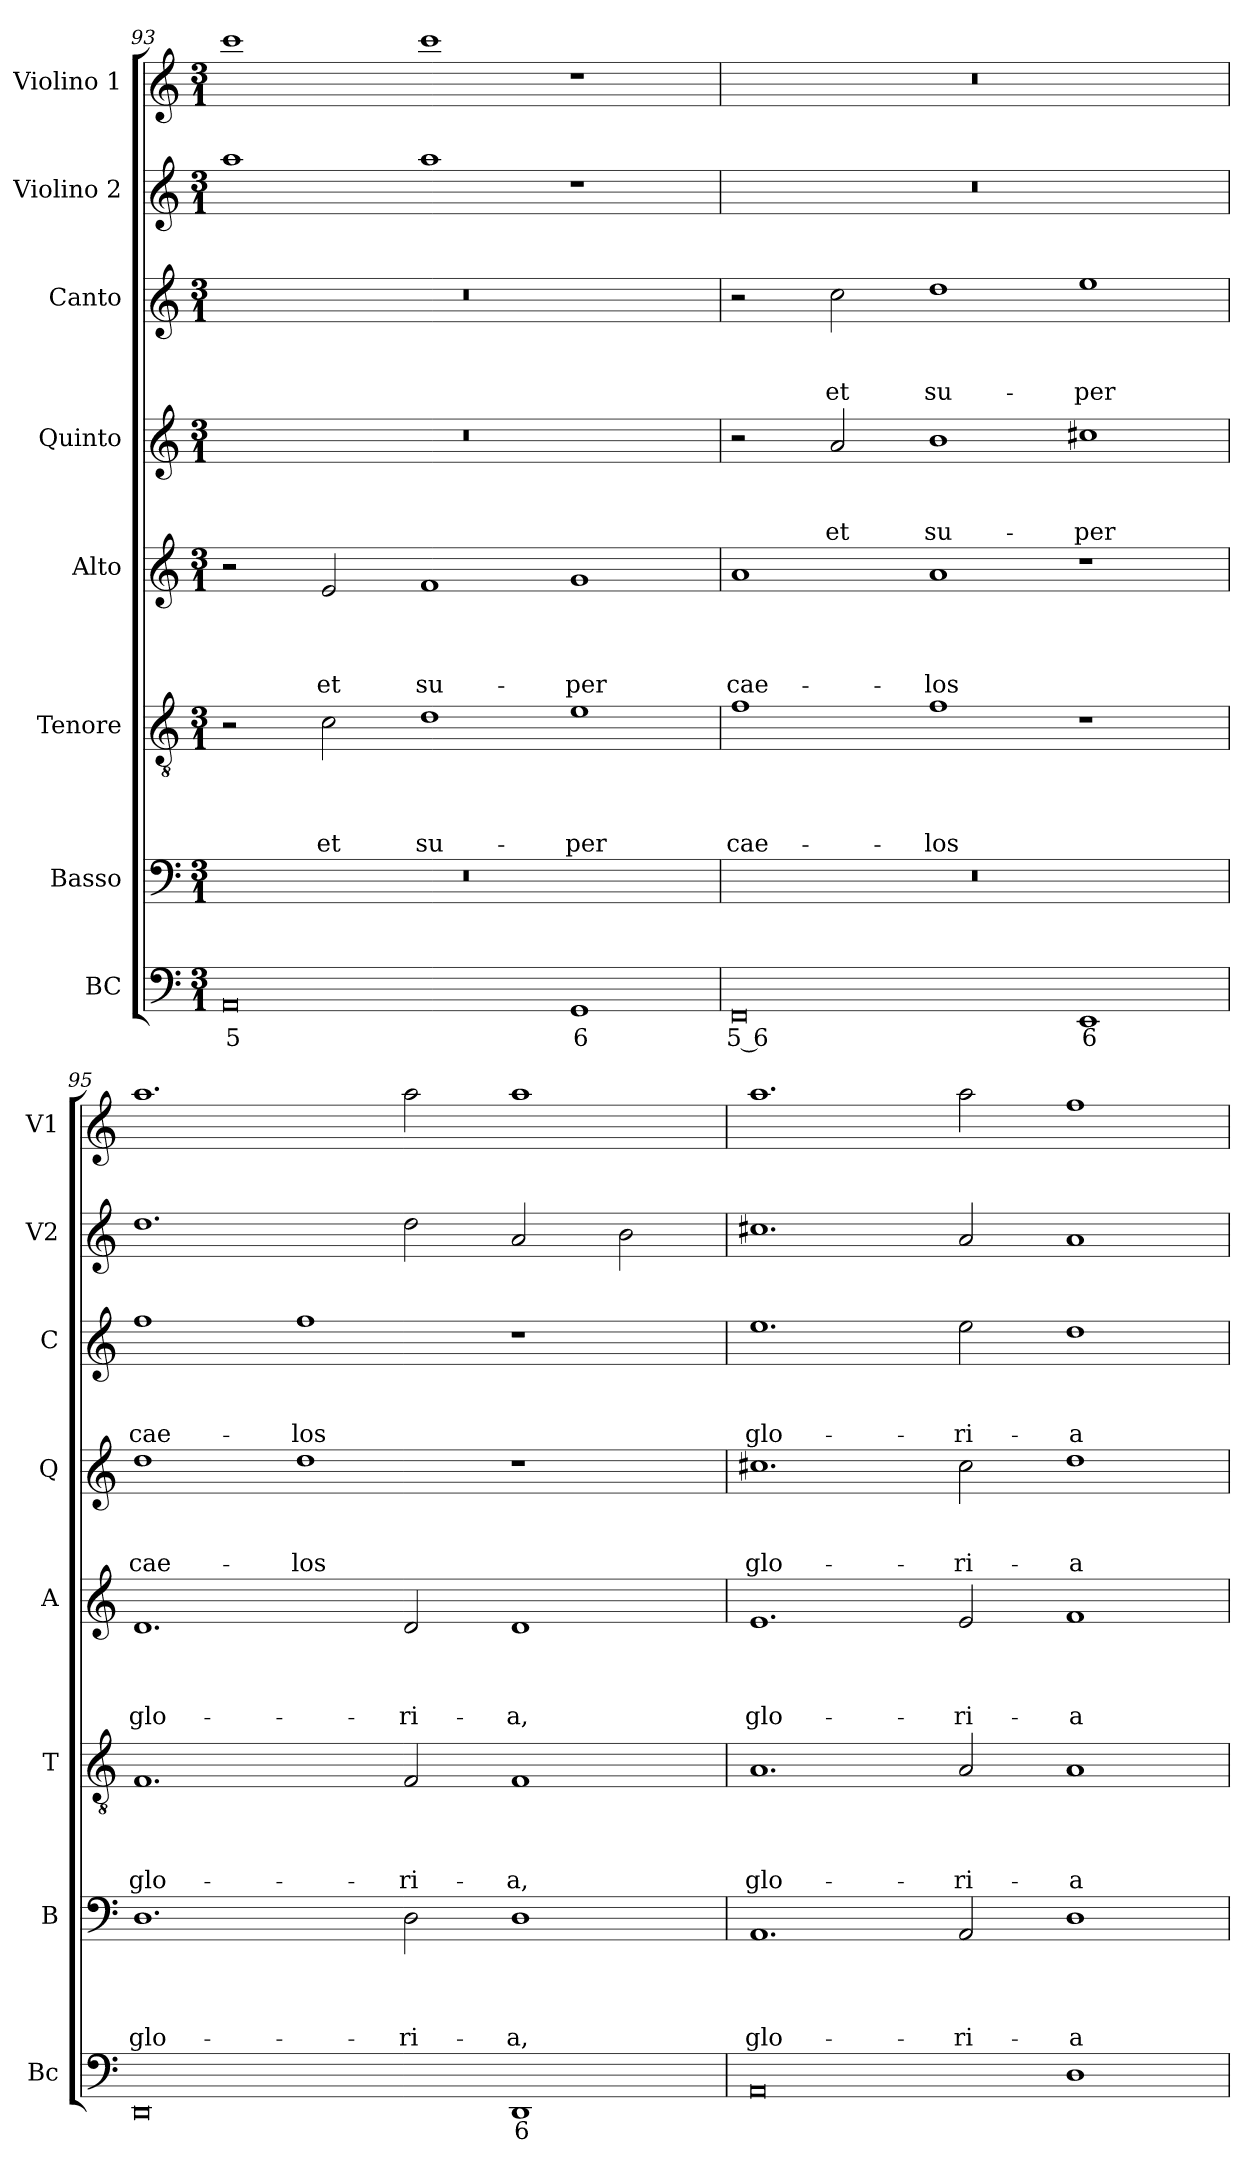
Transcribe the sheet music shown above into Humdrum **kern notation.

**kern	**text	**kern	**text	**text	**text	**text	**kern	**text	**text	**text	**text	**kern	**text	**text	**text	**text	**kern	**text	**text	**text	**kern	**text	**text	**text	**kern	**kern
*part8	*part8	*part7	*part7	*part7	*part7	*part7	*part6	*part6	*part6	*part6	*part6	*part5	*part5	*part5	*part5	*part5	*part4	*part4	*part4	*part4	*part3	*part3	*part3	*part3	*part2	*part1
*staff8	*staff8	*staff7	*staff7	*staff7	*staff7	*staff7	*staff6	*staff6	*staff6	*staff6	*staff6	*staff5	*staff5	*staff5	*staff5	*staff5	*staff4	*staff4	*staff4	*staff4	*staff3	*staff3	*staff3	*staff3	*staff2	*staff1
*I"BC	*	*I"Basso	*	*	*	*	*I"Tenore	*	*	*	*	*I"Alto	*	*	*	*	*I"Quinto	*	*	*	*I"Canto	*	*	*	*I"Violino 2	*I"Violino 1
*I'Bc	*	*I'B	*	*	*	*	*I'T	*	*	*	*	*I'A	*	*	*	*	*I'Q	*	*	*	*I'C	*	*	*	*I'V2	*I'V1
*clefF4	*	*clefF4	*	*	*	*	*clefGv2	*	*	*	*	*clefG2	*	*	*	*	*clefG2	*	*	*	*clefG2	*	*	*	*clefG2	*clefG2
*k[]	*	*k[]	*	*	*	*	*k[]	*	*	*	*	*k[]	*	*	*	*	*k[]	*	*	*	*k[]	*	*	*	*k[]	*k[]
*C:	*	*C:	*	*	*	*	*C:	*	*	*	*	*C:	*	*	*	*	*C:	*	*	*	*C:	*	*	*	*C:	*C:
*M3/1	*	*M3/1	*	*	*	*	*M3/1	*	*	*	*	*M3/1	*	*	*	*	*M3/1	*	*	*	*M3/1	*	*	*	*M3/1	*M3/1
=93	=93	=93	=93	=93	=93	=93	=93	=93	=93	=93	=93	=93	=93	=93	=93	=93	=93	=93	=93	=93	=93	=93	=93	=93	=93	=93
!	!LO:LY:b	!	!	!	!	!	!	!	!	!	!	!	!	!	!	!	!	!	!	!	!	!	!	!	!	!
0AA	5	0.r	.	.	.	.	2r	.	.	.	.	2r	.	.	.	.	0.r	.	.	.	0.r	.	.	.	1aa	1ccc
!	!	!	!	!	!	!	!	!	!	!	!LO:LY:b	!	!	!	!	!LO:LY:b	!	!	!	!	!	!	!	!	!	!
.	.	.	.	.	.	.	2c\	.	.	.	et	2e/	.	.	.	et	.	.	.	.	.	.	.	.	.	.
!	!	!	!	!	!	!	!	!	!	!	!LO:LY:b	!	!	!	!	!LO:LY:b	!	!	!	!	!	!	!	!	!	!
.	.	.	.	.	.	.	1d	.	.	.	su-	1f	.	.	.	su-	.	.	.	.	.	.	.	.	1aa	1ccc
!	!LO:LY:b	!	!	!	!	!	!	!	!	!	!LO:LY:b	!	!	!	!	!LO:LY:b	!	!	!	!	!	!	!	!	!	!
1GG	6	.	.	.	.	.	1e	.	.	.	-per	1g	.	.	.	-per	.	.	.	.	.	.	.	.	1r	1r
=94	=94	=94	=94	=94	=94	=94	=94	=94	=94	=94	=94	=94	=94	=94	=94	=94	=94	=94	=94	=94	=94	=94	=94	=94	=94	=94
!	!LO:LY:b	!	!	!	!	!	!	!	!	!	!LO:LY:b	!	!	!	!	!LO:LY:b	!	!	!	!	!	!	!	!	!	!
0FF	5 6	0.r	.	.	.	.	1f	.	.	.	cae-	1a	.	.	.	cae-	2r	.	.	.	2r	.	.	.	0.r	0.r
!	!	!	!	!	!	!	!	!	!	!	!	!	!	!	!	!	!	!	!	!LO:LY:b	!	!	!	!LO:LY:b	!	!
.	.	.	.	.	.	.	.	.	.	.	.	.	.	.	.	.	2a/	.	.	et	2cc\	.	.	et	.	.
!	!	!	!	!	!	!	!	!	!	!	!LO:LY:b	!	!	!	!	!LO:LY:b	!	!	!	!LO:LY:b	!	!	!	!LO:LY:b	!	!
.	.	.	.	.	.	.	1f	.	.	.	-los	1a	.	.	.	-los	1b	.	.	su-	1dd	.	.	su-	.	.
!	!LO:LY:b	!	!	!	!	!	!	!	!	!	!	!	!	!	!	!	!	!	!	!LO:LY:b	!	!	!	!LO:LY:b	!	!
1EE	6	.	.	.	.	.	1r	.	.	.	.	1r	.	.	.	.	1cc#X	.	.	-per	1ee	.	.	-per	.	.
=95	=95	=95	=95	=95	=95	=95	=95	=95	=95	=95	=95	=95	=95	=95	=95	=95	=95	=95	=95	=95	=95	=95	=95	=95	=95	=95
!	!	!	!	!	!	!LO:LY:b	!	!	!	!	!LO:LY:b	!	!	!	!	!LO:LY:b	!	!	!	!LO:LY:b	!	!	!	!LO:LY:b	!	!
0DD	.	1.D	.	.	.	glo-	1.F	.	.	.	glo-	1.d	.	.	.	glo-	1dd	.	.	cae-	1ff	.	.	cae-	1.dd	1.aa
!	!	!	!	!	!	!	!	!	!	!	!	!	!	!	!	!	!	!	!	!LO:LY:b	!	!	!	!LO:LY:b	!	!
.	.	.	.	.	.	.	.	.	.	.	.	.	.	.	.	.	1dd	.	.	-los	1ff	.	.	-los	.	.
!	!	!	!	!	!	!LO:LY:b	!	!	!	!	!LO:LY:b	!	!	!	!	!LO:LY:b	!	!	!	!	!	!	!	!	!	!
.	.	2D\	.	.	.	-ri-	2F/	.	.	.	-ri-	2d/	.	.	.	-ri-	.	.	.	.	.	.	.	.	2dd\	2aa\
!	!LO:LY:b	!	!	!	!	!LO:LY:b	!	!	!	!	!LO:LY:b	!	!	!	!	!LO:LY:b	!	!	!	!	!	!	!	!	!	!
1DD	6	1D	.	.	.	-a,	1F	.	.	.	-a,	1d	.	.	.	-a,	1r	.	.	.	1r	.	.	.	2a/	1aa
.	.	.	.	.	.	.	.	.	.	.	.	.	.	.	.	.	.	.	.	.	.	.	.	.	2b\	.
=96	=96	=96	=96	=96	=96	=96	=96	=96	=96	=96	=96	=96	=96	=96	=96	=96	=96	=96	=96	=96	=96	=96	=96	=96	=96	=96
!	!	!	!	!	!	!LO:LY:b	!	!	!	!	!LO:LY:b	!	!	!	!	!LO:LY:b	!	!	!	!LO:LY:b	!	!	!	!LO:LY:b	!	!
0AA	.	1.AA	.	.	.	glo-	1.A	.	.	.	glo-	1.e	.	.	.	glo-	1.cc#X	.	.	glo-	1.ee	.	.	glo-	1.cc#X	1.aa
!	!	!	!	!	!	!LO:LY:b	!	!	!	!	!LO:LY:b	!	!	!	!	!LO:LY:b	!	!	!	!LO:LY:b	!	!	!	!LO:LY:b	!	!
.	.	2AA/	.	.	.	-ri-	2A/	.	.	.	-ri-	2e/	.	.	.	-ri-	2cc#\	.	.	-ri-	2ee\	.	.	-ri-	2a/	2aa\
!	!	!	!	!	!	!LO:LY:b	!	!	!	!	!LO:LY:b	!	!	!	!	!LO:LY:b	!	!	!	!LO:LY:b	!	!	!	!LO:LY:b	!	!
1D	.	1D	.	.	.	-a	1A	.	.	.	-a	1f	.	.	.	-a	1dd	.	.	-a	1dd	.	.	-a	1a	1ff
=	=	=	=	=	=	=	=	=	=	=	=	=	=	=	=	=	=	=	=	=	=	=	=	=	=	=
*-	*-	*-	*-	*-	*-	*-	*-	*-	*-	*-	*-	*-	*-	*-	*-	*-	*-	*-	*-	*-	*-	*-	*-	*-	*-	*-
